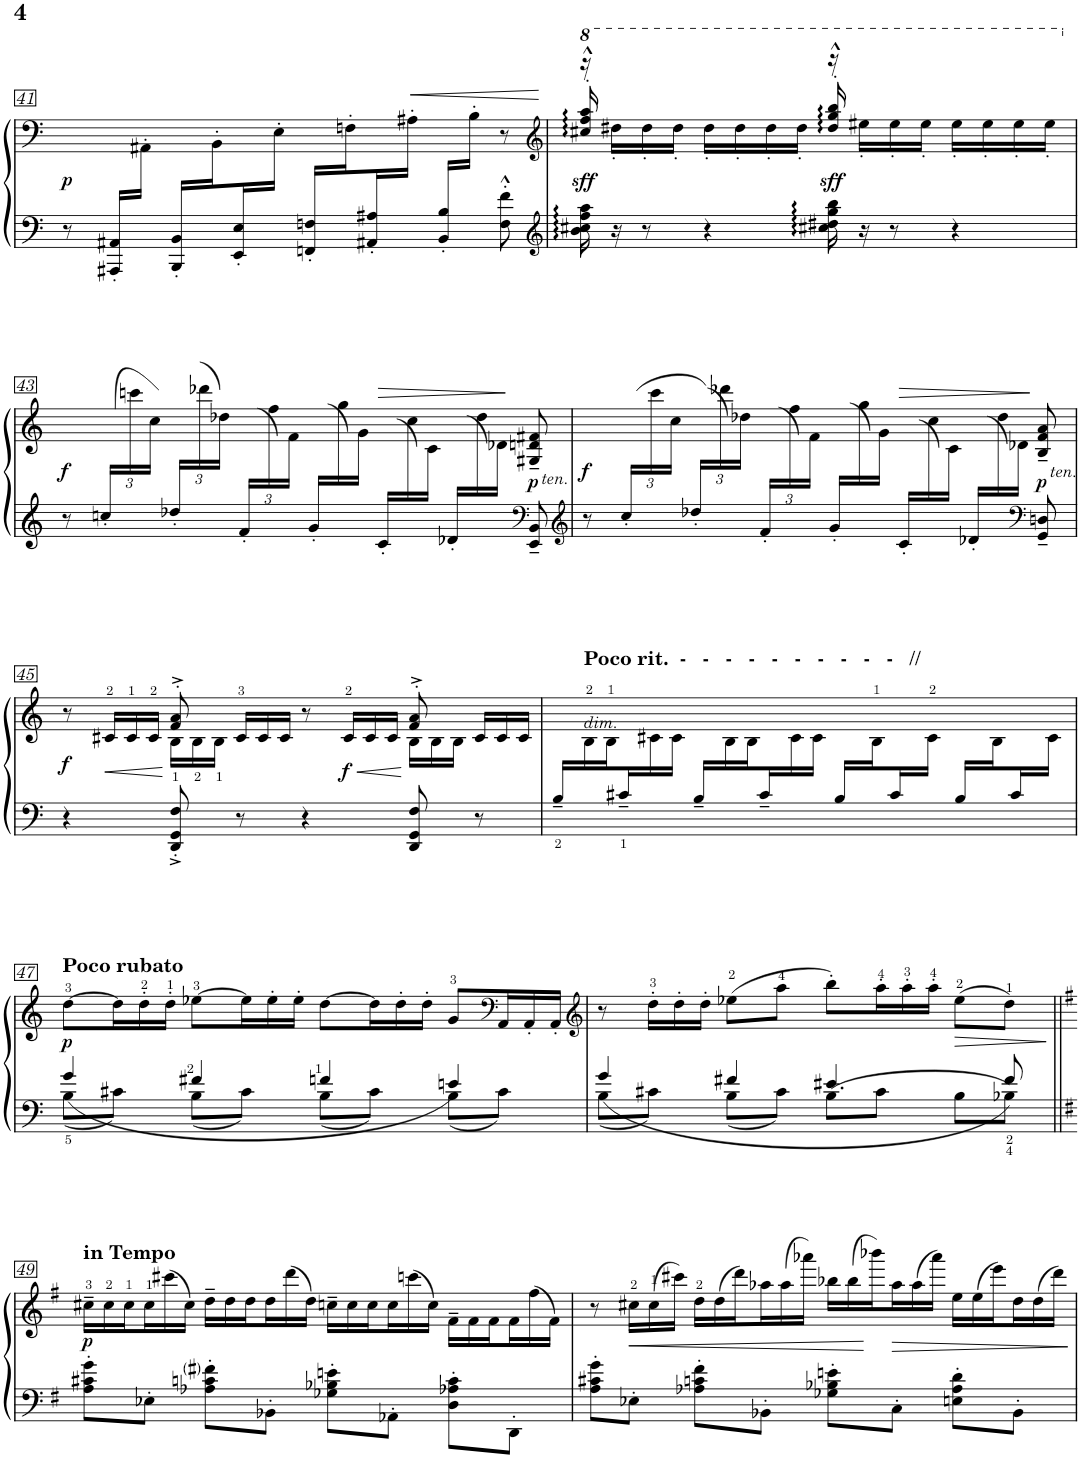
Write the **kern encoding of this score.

**kern	**kern	**dynam
*part1	*part1	*part1
*staff2	*staff1	*staff1/2
*I"IX	*	*
!!LO:PB:g=z
*clefF4	*clefF4	*
*k[]	*k[]	*
*M4/4	*M4/4	*
=41	=41	=41
*	*^	*
!	!	!	!LO:DY:b
8r	2ryy	8.ryy	p
16AAA#X/' 16AA#X/'LL	.	.	.
16ryy	.	16AA#X'\JJ	.
16BBB/' 16BB/'LL	.	16ryy	.
16ryy	.	16BB'\J	.
16EE/' 16E/'L	.	16ryy	.
16ryy	.	16E'\JJ	.
16FFn/'< 16Fn/'<LL	4ryy	16ryy	.
16ryy	.	16Fn'\J	.
16AA#X/'< 16A#X/'<L	.	16ryy	.
16ryy	.	16A#X'\JJ	.
!	!	!	!LO:HP:b
16BB/' 16B/'LL	8ryy	16ryy	<
16ryy	.	16B'\JJ	.
8F\'^^ 8f\'^^	8r	8ryy	.
*	*v	*v	*
.	.	[
=42	=42	=42
*clefG2	*clefG2	*
*	*8va	*
*	*^	*
!	!	!	!LO:DY:b
16b\ 16cc#X\ 16ff\ 16aa\	16r	16ccc#X/'^^ 16fff/'^^ 16aaa/'^^	other-dynamics
16r	16ddd#X'<\LL	4..ryy	.
8r	16ddd#'<\	.	.
.	16ddd#'<\JJ	.	.
4r	16ddd#'<\LL	.	.
.	16ddd#'<\	.	.
.	16ddd#'<\	.	.
.	16ddd#'<\JJ	.	.
!	!	!	!LO:DY:b
16cc#X\ 16dd#X\ 16gg\ 16bb\	16r	16ddd#/'^^ 16ggg/'^^ 16bbb/'^^	other-dynamics
16r	16eee#X'<\LL	4..ryy	.
8r	16eee#'<\	.	.
.	16eee#'<\JJ	.	.
4r	16eee#'<\LL	.	.
.	16eee#'<\	.	.
.	16eee#'<\	.	.
.	16eee#'<\JJ	.	.
!!LO:LB:g=z	!!
=43	=43	=43	=43
*	*X8va	*	*
!	!	!	!LO:DY:b
8r	8ryy	6ryy	f
*Xbrackettup	*	*	*
24ccn'/LL	8ryy	.	.
12ryy	.	24cccn\	.
.	.	24cc\JJ	.
24dd-X'/LL	8ryy	24ryy	.
12ryy	.	(24ddd-X\	.
.	.	24dd-X\JJ)	.
24f'/LL	8ryy	24ryy	.
12ryy	.	(24ff\	.
.	.	24f\JJ)	.
*Xtuplet	*	*	*
24g'/LL	8ryy	24ryy	.
12ryy	.	(24gg\	.
.	.	24g\JJ)	.
!	!	!	!LO:HP:b
24c'/LL	8ryy	24ryy	>
12ryy	.	(24cc\	.
.	.	24c\JJ)	.
24d-X'/LL	8ryy	24ryy	.
12ryy	.	(24dd-\	.
.	.	24d-X\JJ)	.
*clefF4	*	*	*
!	!LO:TX:b:i:t=ten.	!	!
!	!	!	!LO:DY:n=1:b
8EE/~ 8BB/~	8G#X/~ 8dn/~ 8f#X/~	8ryy	] p
=44	=44	=44	=44
*clefG2	*	*	*
!	!	!	!LO:DY:b
8r	8ryy	6ryy	f
*tuplet	*	*	*
24cc'/LL	8ryy	.	.
12ryy	.	(24ccc\	.
.	.	24cc\JJ	.
24dd-X'/LL	8ryy	24ryy	.
12ryy	.	(24ddd-X\)	.
.	.	24dd-X\JJ)	.
24f'/LL	8ryy	24ryy	.
12ryy	.	(24ff\	.
.	.	24f\JJ)	.
*Xtuplet	*	*	*
24g'/LL	8ryy	24ryy	.
12ryy	.	(24gg\	.
.	.	24g\JJ)	.
!	!	!	!LO:HP:b
24c'/LL	8ryy	24ryy	>
12ryy	.	(24cc\	.
.	.	24c\JJ)	.
24d-X'/LL	8ryy	24ryy	.
12ryy	.	(24dd-\	.
.	.	24d-X\JJ)	.
*clefF4	*	*	*
!	!LO:TX:b:i:t=ten.	!	!
!	!	!	!LO:DY:n=1:b
8GG/~ 8Dn/~	8B/~ 8f/~ 8a/~	8ryy	] p
!!LO:LB:g=z	!!
=45	=45	=45	=45
!	!	!	!LO:DY:b
4r	8r	4ryy	f
*	*Xtuplet	*	*
!	!	!	!LO:HP:b
.	24c#X/LL	.	<
.	24c#/	.	.
.	24c#/JJ	.	.
8DD/'^ 8GG/'^ 8F/'^	24B\LL	8f/'^ 8a/'^	[
.	24B\	.	.
.	24B\JJ	.	.
8r	24c#/LL	4.ryy	.
.	24c#/	.	.
.	24c#/JJ	.	.
4r	8r	.	.
!	!	!	!LO:HP:b
!	!	!	!LO:DY:n=1:b
.	24c#/LL	.	< f
.	24c#/	.	.
.	24c#/JJ	.	.
8DD/ 8GG/ 8F/	24B\LL	8f/'^ 8a/'^	[
.	24B\	.	.
.	24B\JJ	.	.
8r	24c#/LL	8ryy	.
.	24c#/	.	.
.	24c#/JJ	.	.
*	*v	*v	*
=46	=46	=46
*^	*	*
24B<~/LL	1ryy	24ryy	.
!	!	!LO:TX:a:B:t=Poco rit.  -   -   -   -   -   -   -   -   -   -   //	!
!	!	!LO:TX:b:i:t=dim.	!
12ryy	.	24B\	.
.	.	24B\J	.
24c#X<~/L	.	24ryy	.
12ryy	.	24c#X\	.
.	.	24c#\JJ	.
24B~/LL	.	24ryy	.
12ryy	.	24B\	.
.	.	24B\J	.
24c#~/L	.	24ryy	.
12ryy	.	24c#\	.
.	.	24c#\JJ	.
16B/LL	.	16ryy	.
16ryy	.	16B\J	.
16c#/L	.	16ryy	.
16ryy	.	16c#\JJ	.
16B/LL	.	16ryy	.
16ryy	.	16B\J	.
16c#/L	.	16ryy	.
16ryy	.	16c#\JJ	.
!!LO:LB:g=z
=47	=47	=47	=47
!	!	!LO:TX:a:B:t=Poco rubato	!
!	!	!	!LO:DY:b
8B\L	4g/	[8dd\L	p
8c#X\J	.	24dd\L]	.
.	.	24dd'\	.
.	.	24dd'\JJ	.
8B\L	4f#X/	[8ee-X\L	.
8c#\J	.	24ee-\L]	.
.	.	24ee-'\	.
.	.	24ee-'\JJ	.
8B\L	4fn/	[8dd\L	.
8c#\J	.	24dd\L]	.
.	.	24dd'\	.
.	.	24dd'\JJ	.
8B\L	4en/	8g/L	.
*	*	*clefF4	*
8c#\J	.	24AA/L	.
.	.	24AA'/	.
.	.	24AA'/JJ	.
=48	=48	=48	=48
*	*	*clefG2	*
8B\L	4g/	8r	.
8c#X\J	.	24dd'\LL	.
.	.	24dd'\	.
.	.	24dd'\JJ	.
8B\L	4f#X/	(8ee-X\L	.
8c#\J	.	8aa\J	.
8B\L	4.e#X/	8bb'\L)	.
8c#\J	.	24aa'\L	.
.	.	24aa'\	.
.	.	24aa'\JJ	.
!	!	!	!LO:HP:b
8B\L	.	(8ee-\L	>
8B-X\J	8f#/	8dd\J)	.
*v	*v	*	*
.	.	]
!!LO:LB:g=z
=49||	=49||	=49||
*k[f#]	*k[f#]	*
!	!LO:TX:a:B:t=in Tempo	!
!	!	!LO:DY:b
8A\' 8c#X\' 8g\'L	24cc#X~\LL	p
.	24cc#\	.
.	24cc#\J	.
8E-X'\J	24cc#\L	.
.	(24ccc#X\	.
.	24cc#\JJ)	.
8A-X\' 8cn\' 8f#i\'L	24dd~\LL	.
.	24dd\	.
.	24dd\J	.
8BB-X'\J	24dd\L	.
.	(24ddd\	.
.	24dd\JJ)	.
8G-X\' 8B-X\' 8en\'L	24ccn~\LL	.
.	24cc\	.
.	24cc\J	.
8AA-X'\J	24cc\L	.
.	(24cccn\	.
.	24cc\JJ)	.
8D\' 8A-X\' 8c\'L	24f#~\LL	.
.	24f#\	.
.	24f#\J	.
8DD'\J	24f#\L	.
.	(24ff#\	.
.	24f#\JJ)	.
=50	=50	=50
8A\' 8c#X\' 8g\'L	8r	.
!	!	!LO:HP:b
8E-X'\J	24cc#X\LL	<
.	(24cc#\	.
.	24ccc#X\JJ)	.
8A-X\' 8cn\' 8f#\'L	24dd\LL	.
.	(24dd\	.
.	24ddd\J)	.
8BB-X'\J	24aa-X\L	.
.	(24aa-\	.
.	24aaa-X\JJ)	.
8G-X\' 8B-X\' 8en\'L	24bb-X\LL	.
.	(24bb-\	.
.	24bbb-X\J)	[
!	!	!LO:HP:b
8C'\J	24aa-\L	>
.	(24aa-\	.
.	24aaa-\JJ)	.
8En\' 8A-\' 8d\'L	24ee\LL	.
.	(24ee\	.
.	24eee\J)	.
8BB-'\J	24dd\L	.
.	(24dd\	.
.	24ddd\JJ)	.
.	.	]
=	=	=
*-	*-	*-
